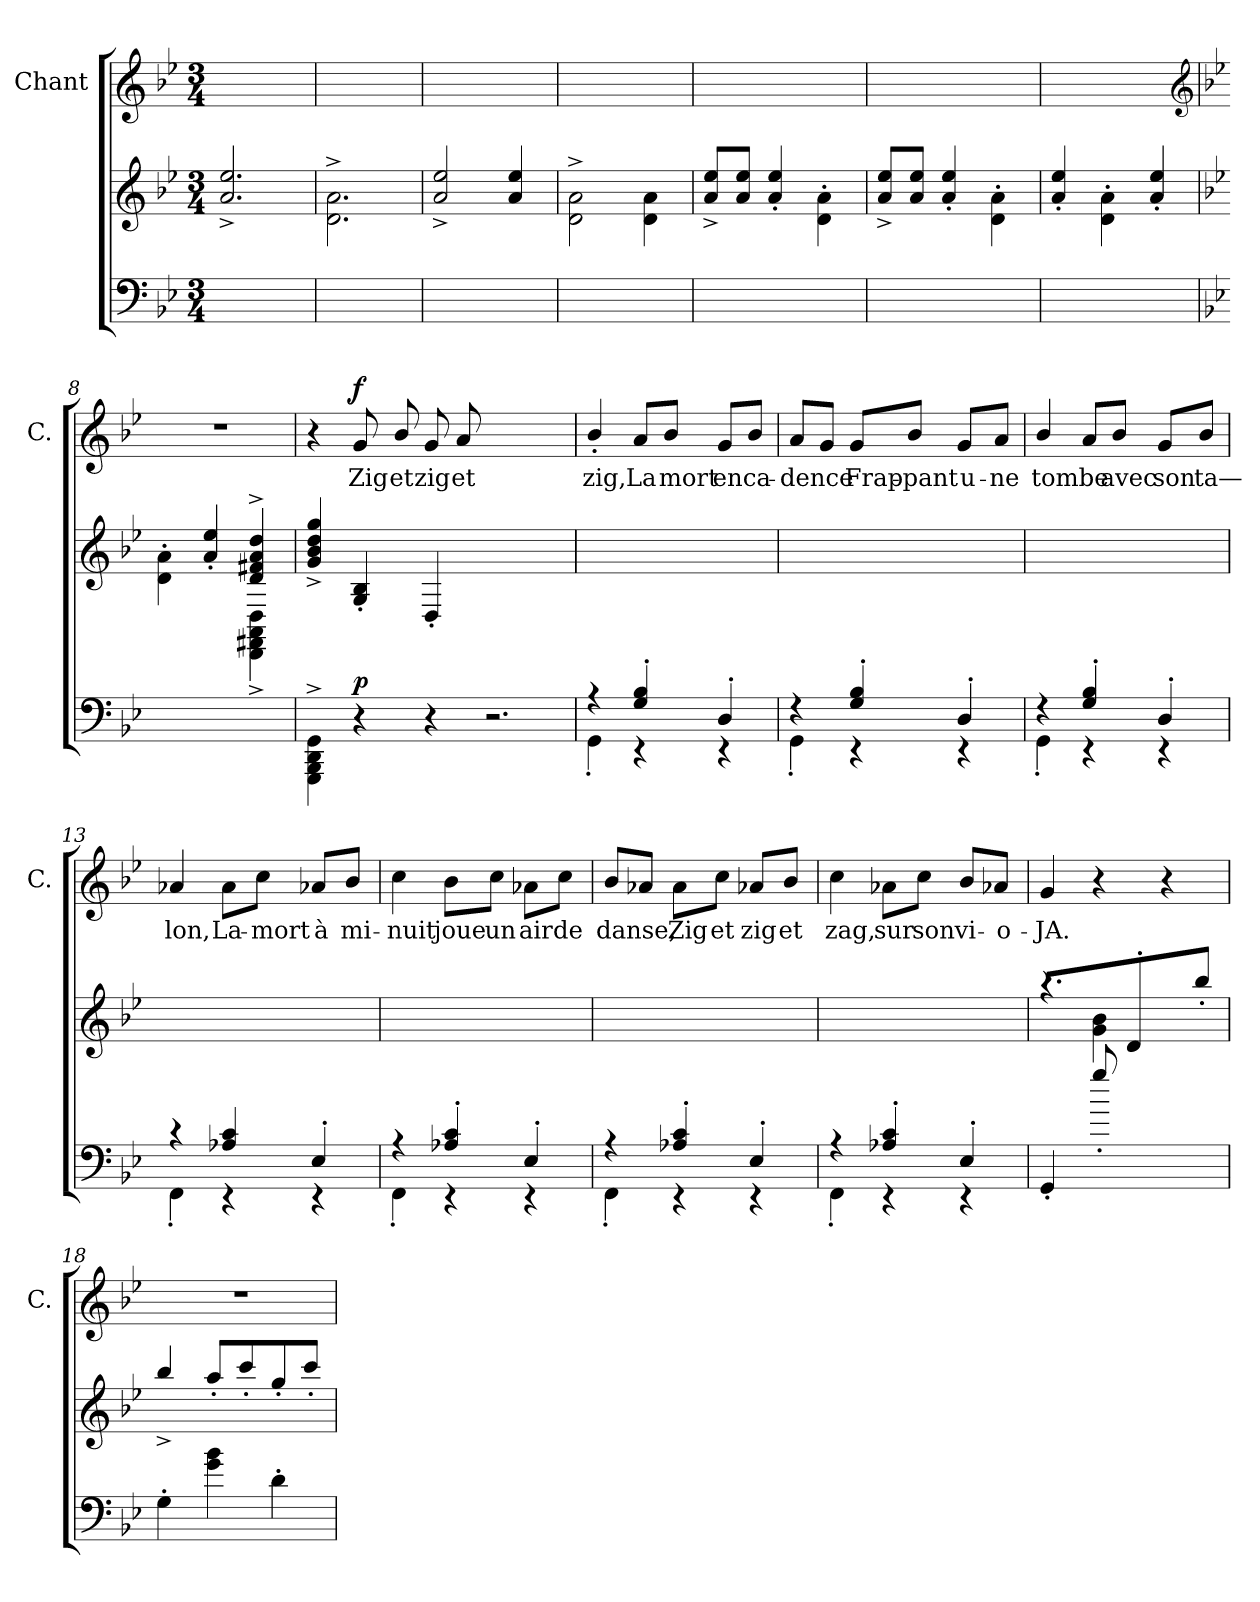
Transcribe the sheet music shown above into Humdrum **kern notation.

**kern	**dynam	**kern	**kern	**text	**dynam
*part3	*part3	*part2	*part1	*part1	*part1
*staff3	*staff3	*staff2	*staff1	*staff1	*staff1
*	*	*	*I"Chant	*	*
*	*	*	*I'C.	*	*
*clefF4	*	*clefG2	*clefG2	*	*
*k[b-e-]	*	*k[b-e-]	*k[b-e-]	*	*
*M3/4	*	*M3/4	*M3/4	*	*
=1	=1	=1	=1	=1	=1
2.ryy	.	2.ee-i^>/ 2.ai^>/	2.ryy	.	.
=2	=2	=2	=2	=2	=2
2.ryy	.	2.di^<\ 2.ai^<\	2.ryy	.	.
=3	=3	=3	=3	=3	=3
2.ryy	.	2ee-i^>/ 2ai^>/	2.ryy	.	.
.	.	4ee-i/ 4ai/	.	.	.
=4	=4	=4	=4	=4	=4
2.ryy	.	2di^<\ 2ai^<\	2.ryy	.	.
.	.	4di\ 4ai\	.	.	.
=5	=5	=5	=5	=5	=5
2.ryy	.	8ee-i^>/ 8ai^>/L	2.ryy	.	.
.	.	8ee-i/ 8ai/J	.	.	.
.	.	4ee-i'>/ 4ai'>/	.	.	.
.	.	4di'>\ 4ai'>\	.	.	.
=6	=6	=6	=6	=6	=6
2.ryy	.	8ee-i^>/ 8ai^>/L	2.ryy	.	.
.	.	8ee-i/ 8ai/J	.	.	.
.	.	4ee-i'>/ 4ai'>/	.	.	.
.	.	4di'>\ 4ai'>\	.	.	.
=7	=7	=7	=7	=7	=7
2.ryy	.	4ee-i'>/ 4ai'>/	2.ryy	.	.
.	.	4di'>\ 4ai'>\	.	.	.
.	.	4ee-i'>/ 4ai'>/	.	.	.
*	*	*	*clefG2	*	*
!!LO:LB:g=z
=8	=8	=8	=8	=8	=8
*k[b-e-]	*	*k[b-e-]	*k[b-e-]	*	*
*	*	*^	*	*	*
2.ryy	.	4di'>\ 4ai'>\	4ryy	2.r	.	.
.	.	4ee-i'>/ 4ai'>/	4ryy	.	.	.
.	.	4ddi^>/ 4ai^>/ 4f#Xi^>/ 4di^>/	4DDj^>\ 4FF#Xj^>\ 4AAj^>\ 4Dj^>\	.	.	.
=9	=9	=9	=9	=9	=9	=9
4GGGj^>\ 4BBB-j^>\ 4DDj^>\ 4GGj^>\	.	2.ryy	4ggi^>/ 4ddi^>/ 4b-i^>/ 4gi^>/	4r	.	.
!	!LO:DY:a	!	!	!	!	!LO:DY:a
4r	p	.	4B-i'>/ 4Gi'>/	8gi/	Zig	f
.	.	.	.	8b-i/	et	.
4r	.	.	4D'>i/	8gi/	zig	.
.	.	.	.	8ai/	et	.
2.r	.	2.ryy	2.ryy	2.ryy	.	.
*	*	*v	*v	*	*	*
=10	=10	=10	=10	=10	=10
*^	*	*	*	*	*
4r	4GG'>j\	.	2.ryy	4b-'>i/	zig,	.
4B-i'>/ 4Gi'>/	4r	.	.	8ai/L	La	.
.	.	.	.	8b-i/J	mort	.
4D'>i/	4r	.	.	8gi/L	en	.
.	.	.	.	8b-i/J	ca-	.
=11	=11	=11	=11	=11	=11	=11
4r	4GG'>j\	.	2.ryy	8ai/L	dence	.
.	.	.	.	8gi/J	.	.
4B-i'>/ 4Gi'>/	4r	.	.	8gi/L	Frap-	.
.	.	.	.	8b-i/J	pant	.
4D'>i/	4r	.	.	8gi/L	u-	.
.	.	.	.	8ai/J	ne	.
=12	=12	=12	=12	=12	=12	=12
4r	4GG'>j\	.	2.ryy	4b-i/	tombe	.
4B-i'>/ 4Gi'>/	4r	.	.	8ai/L	.	.
.	.	.	.	8b-i/J	avec	.
4D'>i/	4r	.	.	8gi/L	son	.
.	.	.	.	8b-i/J	ta—	.
!!LO:LB:g=z
=13	=13	=13	=13	=13	=13	=13
4r	4FF'>j\	.	2.ryy	4a-Xi/	lon,	.
4A-Xi/ 4ci/	4r	.	.	8a-i\L	La-	.
.	.	.	.	8cci\J	mort	.
4E-'>i/	4r	.	.	8a-Xi/L	à	.
.	.	.	.	8b-i/J	mi-	.
=14	=14	=14	=14	=14	=14	=14
4r	4FF'>j\	.	2.ryy	4cci\	nuit	.
4ci'>/ 4A-Xi'>/	4r	.	.	8b-i\L	joue	.
.	.	.	.	8cci\J	un	.
4E-'>i/	4r	.	.	8a-Xi\L	air	.
.	.	.	.	8cci\J	de	.
=15	=15	=15	=15	=15	=15	=15
4r	4FF'>j\	.	2.ryy	8b-i/L	danse,	.
.	.	.	.	8a-Xi/J	.	.
4ci'>/ 4A-Xi'>/	4r	.	.	8a-i\L	Zig	.
.	.	.	.	8cci\J	et	.
4E-'>i/	4r	.	.	8a-Xi/L	zig	.
.	.	.	.	8b-i/J	et	.
=16	=16	=16	=16	=16	=16	=16
4r	4FF'>j\	.	2.ryy	4cci\	zag,	.
4ci'>/ 4A-Xi'>/	4r	.	.	8a-Xi\L	sur	.
.	.	.	.	8cci\J	son	.
4E-'>i/	4r	.	.	8b-i/L	vi-	.
.	.	.	.	8a-Xi/J	o-	.
*v	*v	*	*	*	*	*
!!LO:LB:g=z
=17	=17	=17	=17	=17	=17
*	*	*^	*	*	*
4GG'<j/	.	4.r	4ryy	4gi/	JA.	.
8gg'>j/	.	.	4gZ\ 4b-Z\	4r	.	.
4.ryy	.	4d'<i\	.	.	.	.
.	.	.	4ryy	4r	.	.
.	.	8bb-'>i/J	.	.	.	.
*	*	*v	*v	*	*	*
=18	=18	=18	=18	=18	=18
*^	*	*	*	*	*
4G'>j\	2.ryy	.	4bb-^>i/	2.r	.	.
4gj\ 4b-j\	.	.	8aa'>i/L	.	.	.
.	.	.	8ccc'>i/	.	.	.
4d'<j\	.	.	8gg'>i/	.	.	.
.	.	.	8ccc'>i/J	.	.	.
*v	*v	*	*	*	*	*
=	=	=	=	=	=
*-	*-	*-	*-	*-	*-
